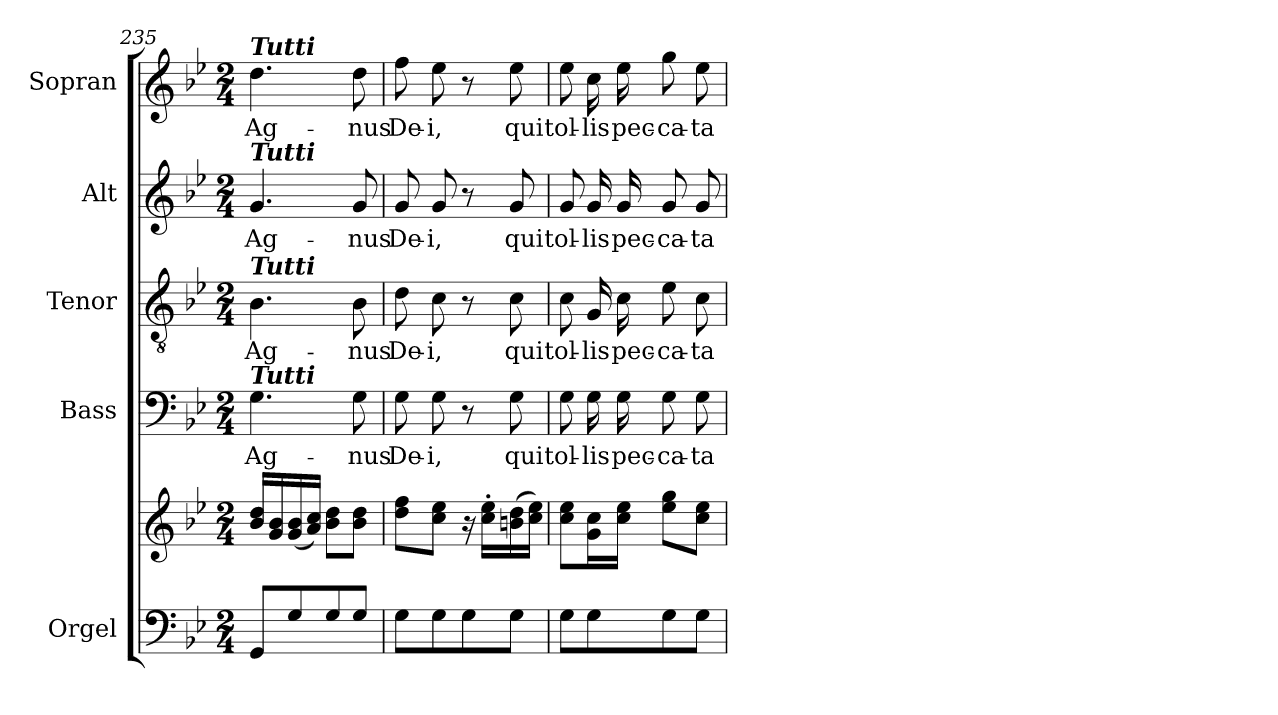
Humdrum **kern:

**kern	**kern	**kern	**text	**kern	**text	**kern	**text	**kern	**text
*part5	*part5	*part4	*part4	*part3	*part3	*part2	*part2	*part1	*part1
*staff6	*staff5	*staff4	*staff4	*staff3	*staff3	*staff2	*staff2	*staff1	*staff1
*I"Orgel	*	*I"Bass	*	*I"Tenor	*	*I"Alt	*	*I"Sopran	*
*I'Org.	*	*I'B.	*	*I'T.	*	*I'A.	*	*I'S.	*
*clefF4	*clefG2	*clefF4	*	*clefGv2	*	*clefG2	*	*clefG2	*
*k[b-e-]	*k[b-e-]	*k[b-e-]	*	*k[b-e-]	*	*k[b-e-]	*	*k[b-e-]	*
*B-:	*B-:	*B-:	*	*B-:	*	*B-:	*	*B-:	*
*M2/4	*M2/4	*M2/4	*	*M2/4	*	*M2/4	*	*M2/4	*
=235	=235	=235	=235	=235	=235	=235	=235	=235	=235
!	!	!	!	!	!	!	!	!LO:TX:a:Bi:t=Tutti	!
!	!	!	!	!	!	!LO:TX:a:Bi:t=Tutti	!	!	!
!	!	!	!	!LO:TX:a:Bi:t=Tutti	!	!	!	!	!
!	!	!LO:TX:a:Bi:t=Tutti	!	!	!	!	!	!	!
!	!	!	!LO:LY:b	!	!LO:LY:b	!	!LO:LY:b	!	!LO:LY:b
8GG/L	16b-/ 16dd/LL	4.G\	Ag-	4.B-\	Ag-	4.g/	Ag-	4.dd\	Ag-
.	16g/ 16b-/	.	.	.	.	.	.	.	.
8G/	(<16g/ 16b-/	.	.	.	.	.	.	.	.
.	16a/ 16cc/JJ)	.	.	.	.	.	.	.	.
8G/	8b-\ 8dd\L	.	.	.	.	.	.	.	.
!	!	!	!LO:LY:b	!	!LO:LY:b	!	!LO:LY:b	!	!LO:LY:b
8G/J	8b-\ 8dd\J	8G\	-nus	8B-\	-nus	8g/	-nus	8dd\	-nus
=236	=236	=236	=236	=236	=236	=236	=236	=236	=236
!	!	!	!LO:LY:b	!	!LO:LY:b	!	!LO:LY:b	!	!LO:LY:b
8G\L	8dd\ 8ff\L	8G\	De-	8d\	De-	8g/	De-	8ff\	De-
!	!	!	!LO:LY:b	!	!LO:LY:b	!	!LO:LY:b	!	!LO:LY:b
8G\	8cc\ 8ee-\J	8G\	-i,	8c\	-i,	8g/	-i,	8ee-\	-i,
8G\	16r	8r	.	8r	.	8r	.	8r	.
.	16cc\'> 16ee-\'>LL	.	.	.	.	.	.	.	.
!	!	!	!LO:LY:b	!	!LO:LY:b	!	!LO:LY:b	!	!LO:LY:b
8G\J	(>16bn\ 16dd\	8G\	qui	8c\	qui	8g/	qui	8ee-\	qui
.	16cc\ 16ee-\JJ)	.	.	.	.	.	.	.	.
=237	=237	=237	=237	=237	=237	=237	=237	=237	=237
!	!	!	!LO:LY:b	!	!LO:LY:b	!	!LO:LY:b	!	!LO:LY:b
8G\L	8cc\ 8ee-\L	8G\	tol-	8c\	tol-	8g/	tol-	8ee-\	tol-
!	!	!	!LO:LY:b	!	!LO:LY:b	!	!LO:LY:b	!	!LO:LY:b
8G\	16g\ 16cc\L	16G\	-lis	16G/	-lis	16g/	-lis	16cc\	-lis
!	!	!	!LO:LY:b	!	!LO:LY:b	!	!LO:LY:b	!	!LO:LY:b
.	16cc\ 16ee-\JJ	16G\	pec-	16c\	pec-	16g/	pec-	16ee-\	pec-
!	!	!	!LO:LY:b	!	!LO:LY:b	!	!LO:LY:b	!	!LO:LY:b
8G\	8ee-\ 8gg\L	8G\	-ca-	8e-\	-ca-	8g/	-ca-	8gg\	-ca-
!	!	!	!LO:LY:b	!	!LO:LY:b	!	!LO:LY:b	!	!LO:LY:b
8G\J	8cc\ 8ee-\J	8G\	-ta	8c\	-ta	8g/	-ta	8ee-\	-ta
=	=	=	=	=	=	=	=	=	=
*-	*-	*-	*-	*-	*-	*-	*-	*-	*-
